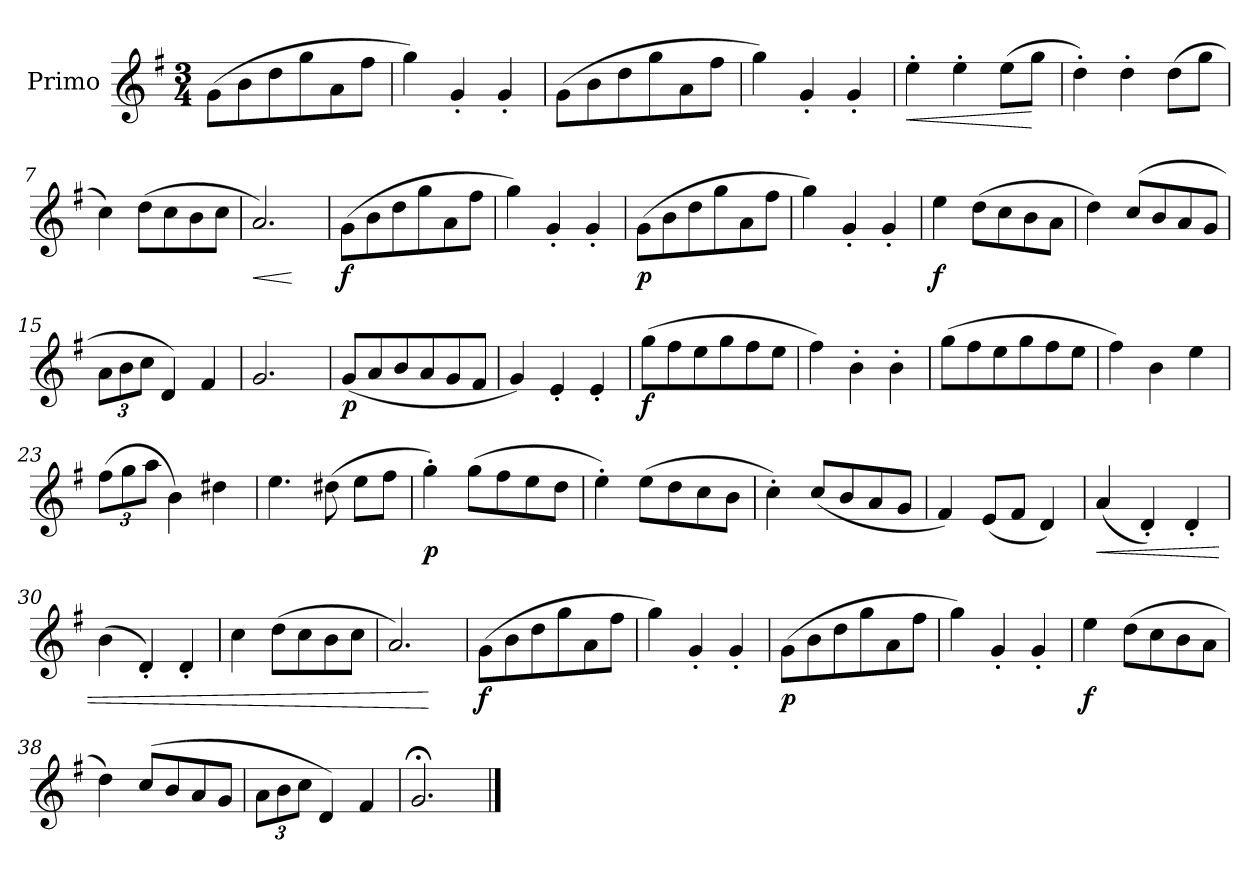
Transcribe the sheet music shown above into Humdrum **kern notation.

**kern	**dynam
*part1	*part1
*staff1	*staff1
*I"Primo	*
*I'Primo	*
*clefG2	*
*k[f#]	*
*M3/4	*
=1	=1
(>8g\L	.
8b\	.
8dd\	.
8gg\	.
8a\	.
8ff#\J	.
=2	=2
4gg\)	.
4g'/	.
4g'/	.
=3	=3
(>8g\L	.
8b\	.
8dd\	.
8gg\	.
8a\	.
8ff#\J	.
=4	=4
4gg\)	.
4g'/	.
4g'/	.
=5	=5
!	!LO:HP:b
4ee'\	<
4ee'\	.
(>8ee\L	.
8gg\J	[
=6	=6
4dd'\)	.
4dd'\	.
(>8dd\L	.
8gg\J	.
=7	=7
4cc\)	.
(>8dd\L	.
8cc\	.
8b\	.
8cc\J	.
=8	=8
!	!LO:HP:b
2.a/)	<
.	[
=9	=9
!	!LO:DY:b
(>8g\L	f
8b\	.
8dd\	.
8gg\	.
8a\	.
8ff#\J	.
=10	=10
4gg\)	.
4g'/	.
4g'/	.
=11	=11
!	!LO:DY:b
(>8g\L	p
8b\	.
8dd\	.
8gg\	.
8a\	.
8ff#\J	.
=12	=12
4gg\)	.
4g'/	.
4g'/	.
=13	=13
!	!LO:DY:b
4ee\	f
(>8dd\L	.
8cc\	.
8b\	.
8a\J	.
=14	=14
4dd\)	.
(>8cc/L	.
8b/	.
8a/	.
8g/J	.
=15	=15
*Xbrackettup	*
12a\L	.
12b\	.
12cc\J	.
4d/)	.
4f#/	.
=16	=16
2.g/	.
=17	=17
!	!LO:DY:b
(<8g/L	p
8a/	.
8b/	.
8a/	.
8g/	.
8f#/J	.
=18	=18
4g/)	.
4e'/	.
4e'/	.
=19	=19
!	!LO:DY:b
(>8gg\L	f
8ff#\	.
8ee\	.
8gg\	.
8ff#\	.
8ee\J	.
=20	=20
4ff#\)	.
4b'\	.
4b'\	.
=21	=21
(>8gg\L	.
8ff#\	.
8ee\	.
8gg\	.
8ff#\	.
8ee\J	.
=22	=22
4ff#\)	.
4b\	.
4ee\	.
=23	=23
(>12ff#\L	.
12gg\	.
12aa\J	.
4b\)	.
4dd#X\	.
=24	=24
4.ee\	.
(>8dd#X\	.
8ee\L	.
8ff#\J	.
=25	=25
!	!LO:DY:b
4gg'\)	p
(>8gg\L	.
8ff#\	.
8ee\	.
8dd\J	.
=26	=26
4ee'\)	.
(>8ee\L	.
8dd\	.
8cc\	.
8b\J	.
=27	=27
4cc'\)	.
(>8cc/L	.
8b/	.
8a/	.
8g/J	.
=28	=28
4f#/)	.
(<8e/L	.
8f#/J	.
4d/)	.
=29	=29
!	!LO:HP:b
(<4a/	<
4d'/)	.
4d'/	.
=30	=30
(<4b\	.
4d'/)	.
4d'/	.
=31	=31
4cc\	.
(>8dd\L	.
8cc\	.
8b\	.
8cc\J	.
=32	=32
2.a/)	.
.	[
=33	=33
!	!LO:DY:b
(>8g\L	f
8b\	.
8dd\	.
8gg\	.
8a\	.
8ff#\J	.
=34	=34
4gg\)	.
4g'/	.
4g'/	.
=35	=35
!	!LO:DY:b
(>8g\L	p
8b\	.
8dd\	.
8gg\	.
8a\	.
8ff#\J	.
=36	=36
4gg\)	.
4g'/	.
4g'/	.
=37	=37
!	!LO:DY:b
4ee\	f
(>8dd\L	.
8cc\	.
8b\	.
8a\J	.
=38	=38
4dd\)	.
(>8cc/L	.
8b/	.
8a/	.
8g/J	.
=39	=39
12a\L	.
12b\	.
12cc\J	.
4d/)	.
4f#/	.
=40	=40
2.g;</	.
==	==
*-	*-
